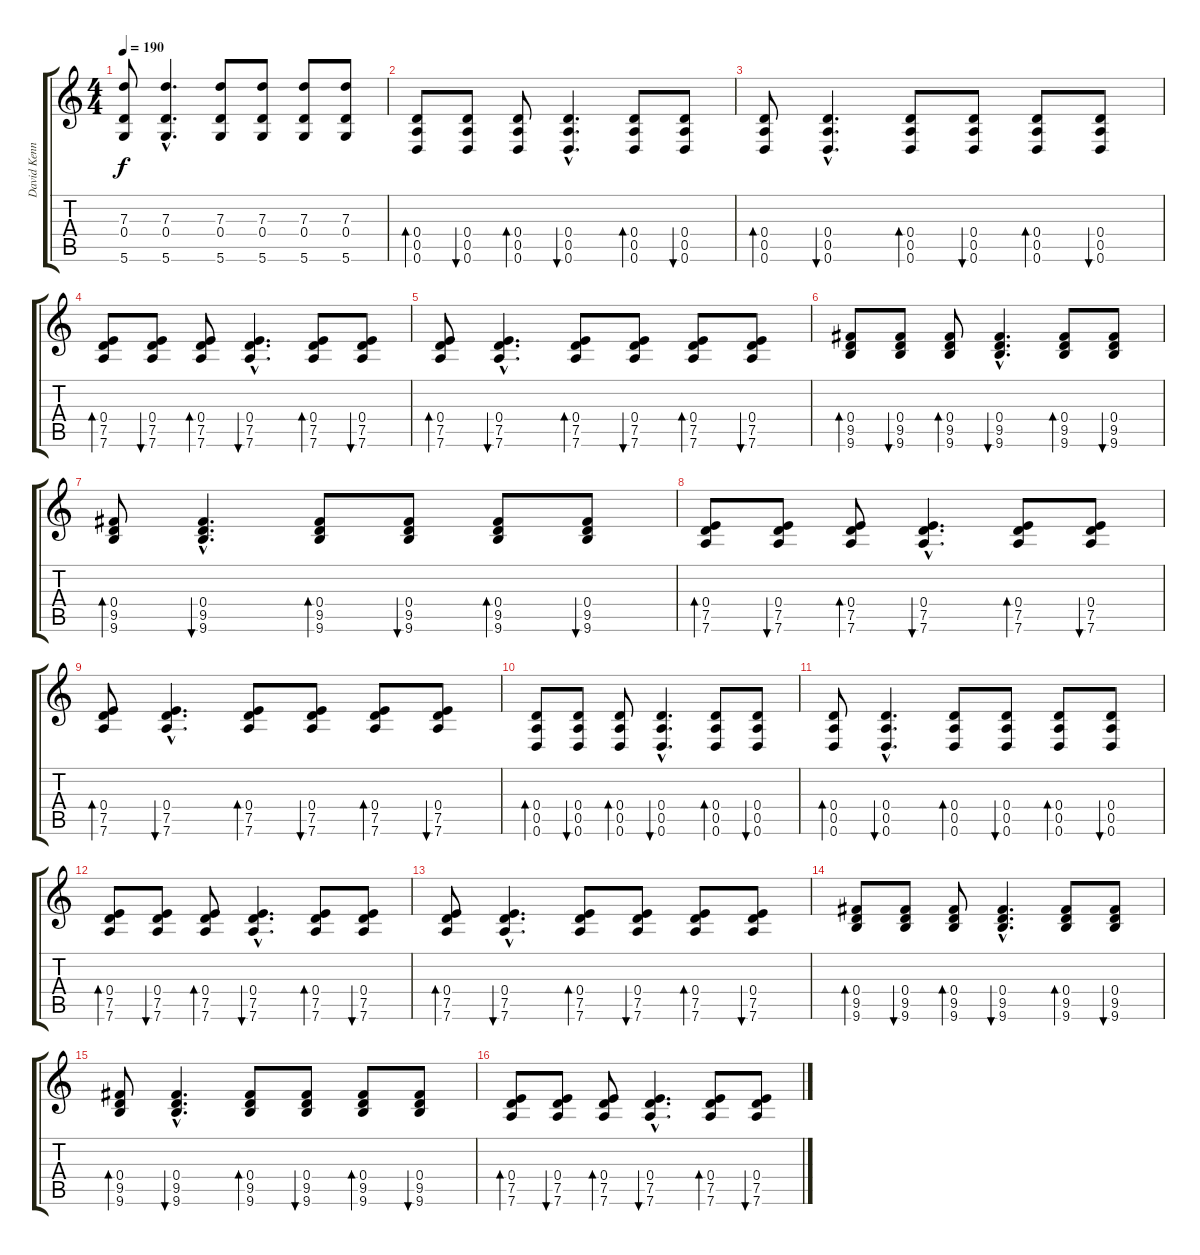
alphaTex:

\track ("David Kennedy" "David Kenn") {instrument distortionguitar}
\staff {score tabs}
\tuning (E4 B3 G3 D3 A2 D2) {hide}
\ts (4 4)
\tempo 190
\clef g2
\ks c
(7.3 0.4 5.6).8{dy f} (7.3{hac} 0.4{hac} 5.6{hac}).4{d} (7.3 0.4 5.6).8 (7.3 0.4 5.6).8 (7.3 0.4 5.6).8 (7.3 0.4 5.6).8 |
(0.4 0.5 0.6).8{bd 60 volume 14 balance 8} (0.4 0.5 0.6).8{bu 60} (0.4 0.5 0.6).8{bd 60} (0.4{hac} 0.5{hac} 0.6{hac}).4{d bu 60} (0.4 0.5 0.6).8{bd 60} (0.4 0.5 0.6).8{bu 60} |
(0.4 0.5 0.6).8{bd 60} (0.4{hac} 0.5{hac} 0.6{hac}).4{d bu 60} (0.4 0.5 0.6).8{bd 60} (0.4 0.5 0.6).8{bu 60} (0.4 0.5 0.6).8{bd 60} (0.4 0.5 0.6).8{bu 60} |
(0.4 7.5 7.6).8{bd 60} (0.4 7.5 7.6).8{bu 60} (0.4 7.5 7.6).8{bd 60} (0.4{hac} 7.5{hac} 7.6{hac}).4{d bu 60} (0.4 7.5 7.6).8{bd 60} (0.4 7.5 7.6).8{bu 60} |
(0.4 7.5 7.6).8{bd 60} (0.4{hac} 7.5{hac} 7.6{hac}).4{d bu 60} (0.4 7.5 7.6).8{bd 60} (0.4 7.5 7.6).8{bu 60} (0.4 7.5 7.6).8{bd 60} (0.4 7.5 7.6).8{bu 60} |
(0.4 9.5 9.6).8{bd 60} (0.4 9.5 9.6).8{bu 60} (0.4 9.5 9.6).8{bd 60} (0.4{hac} 9.5{hac} 9.6{hac}).4{d bu 60} (0.4 9.5 9.6).8{bd 60} (0.4 9.5 9.6).8{bu 60} |
(0.4 9.5 9.6).8{bd 60} (0.4{hac} 9.5{hac} 9.6{hac}).4{d bu 60} (0.4 9.5 9.6).8{bd 60} (0.4 9.5 9.6).8{bu 60} (0.4 9.5 9.6).8{bd 60} (0.4 9.5 9.6).8{bu 60} |
(0.4 7.5 7.6).8{bd 60} (0.4 7.5 7.6).8{bu 60} (0.4 7.5 7.6).8{bd 60} (0.4{hac} 7.5{hac} 7.6{hac}).4{d bu 60} (0.4 7.5 7.6).8{bd 60} (0.4 7.5 7.6).8{bu 60} |
(0.4 7.5 7.6).8{bd 60} (0.4{hac} 7.5{hac} 7.6{hac}).4{d bu 60} (0.4 7.5 7.6).8{bd 60} (0.4 7.5 7.6).8{bu 60} (0.4 7.5 7.6).8{bd 60} (0.4 7.5 7.6).8{bu 60} |
(0.4 0.5 0.6).8{bd 60} (0.4 0.5 0.6).8{bu 60} (0.4 0.5 0.6).8{bd 60} (0.4{hac} 0.5{hac} 0.6{hac}).4{d bu 60} (0.4 0.5 0.6).8{bd 60} (0.4 0.5 0.6).8{bu 60} |
(0.4 0.5 0.6).8{bd 60} (0.4{hac} 0.5{hac} 0.6{hac}).4{d bu 60} (0.4 0.5 0.6).8{bd 60} (0.4 0.5 0.6).8{bu 60} (0.4 0.5 0.6).8{bd 60} (0.4 0.5 0.6).8{bu 60} |
(0.4 7.5 7.6).8{bd 60} (0.4 7.5 7.6).8{bu 60} (0.4 7.5 7.6).8{bd 60} (0.4{hac} 7.5{hac} 7.6{hac}).4{d bu 60} (0.4 7.5 7.6).8{bd 60} (0.4 7.5 7.6).8{bu 60} |
(0.4 7.5 7.6).8{bd 60} (0.4{hac} 7.5{hac} 7.6{hac}).4{d bu 60} (0.4 7.5 7.6).8{bd 60} (0.4 7.5 7.6).8{bu 60} (0.4 7.5 7.6).8{bd 60} (0.4 7.5 7.6).8{bu 60} |
(0.4 9.5 9.6).8{bd 60} (0.4 9.5 9.6).8{bu 60} (0.4 9.5 9.6).8{bd 60} (0.4{hac} 9.5{hac} 9.6{hac}).4{d bu 60} (0.4 9.5 9.6).8{bd 60} (0.4 9.5 9.6).8{bu 60} |
(0.4 9.5 9.6).8{bd 60} (0.4{hac} 9.5{hac} 9.6{hac}).4{d bu 60} (0.4 9.5 9.6).8{bd 60} (0.4 9.5 9.6).8{bu 60} (0.4 9.5 9.6).8{bd 60} (0.4 9.5 9.6).8{bu 60} |
(0.4 7.5 7.6).8{bd 60} (0.4 7.5 7.6).8{bu 60} (0.4 7.5 7.6).8{bd 60} (0.4{hac} 7.5{hac} 7.6{hac}).4{d bu 60} (0.4 7.5 7.6).8{bd 60} (0.4 7.5 7.6).8{bu 60}
